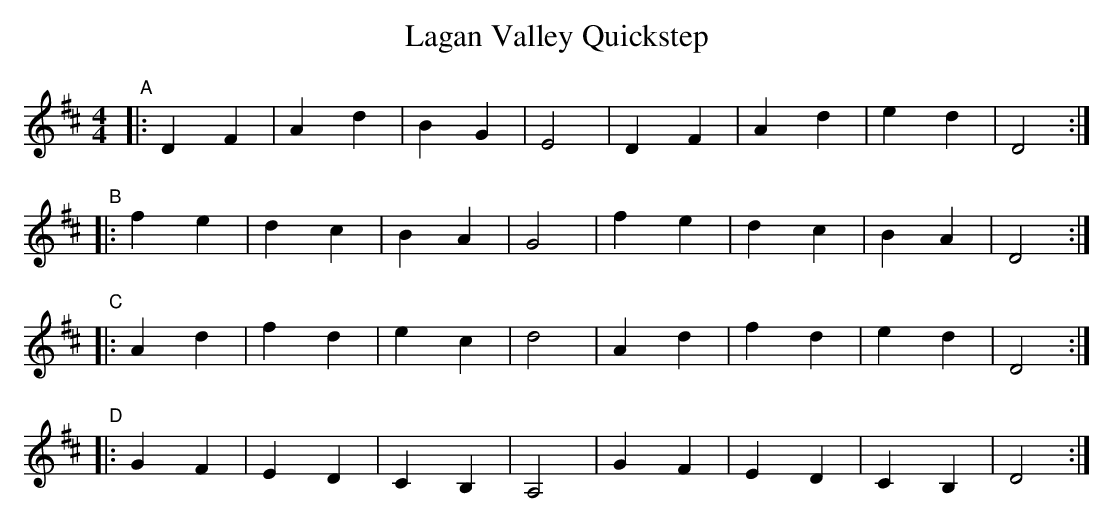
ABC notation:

X:1
T: Lagan Valley Quickstep
M: 4/4
L: 1/8
K: Dmaj
"A"|:D2 F2|A2 d2|B2 G2|E4|D2 F2|A2 d2|e2 d2|D4:|
"B"|:f2 e2|d2 c2|B2 A2|G4|f2 e2|d2 c2|B2 A2|D4:|
"C"|:A2 d2|f2 d2|e2 c2|d4|A2 d2|f2 d2|e2 d2|D4:|
"D"|:G2 F2|E2 D2|C2 B,2|A,4|G2 F2|E2 D2|C2 B,2|D4:|
